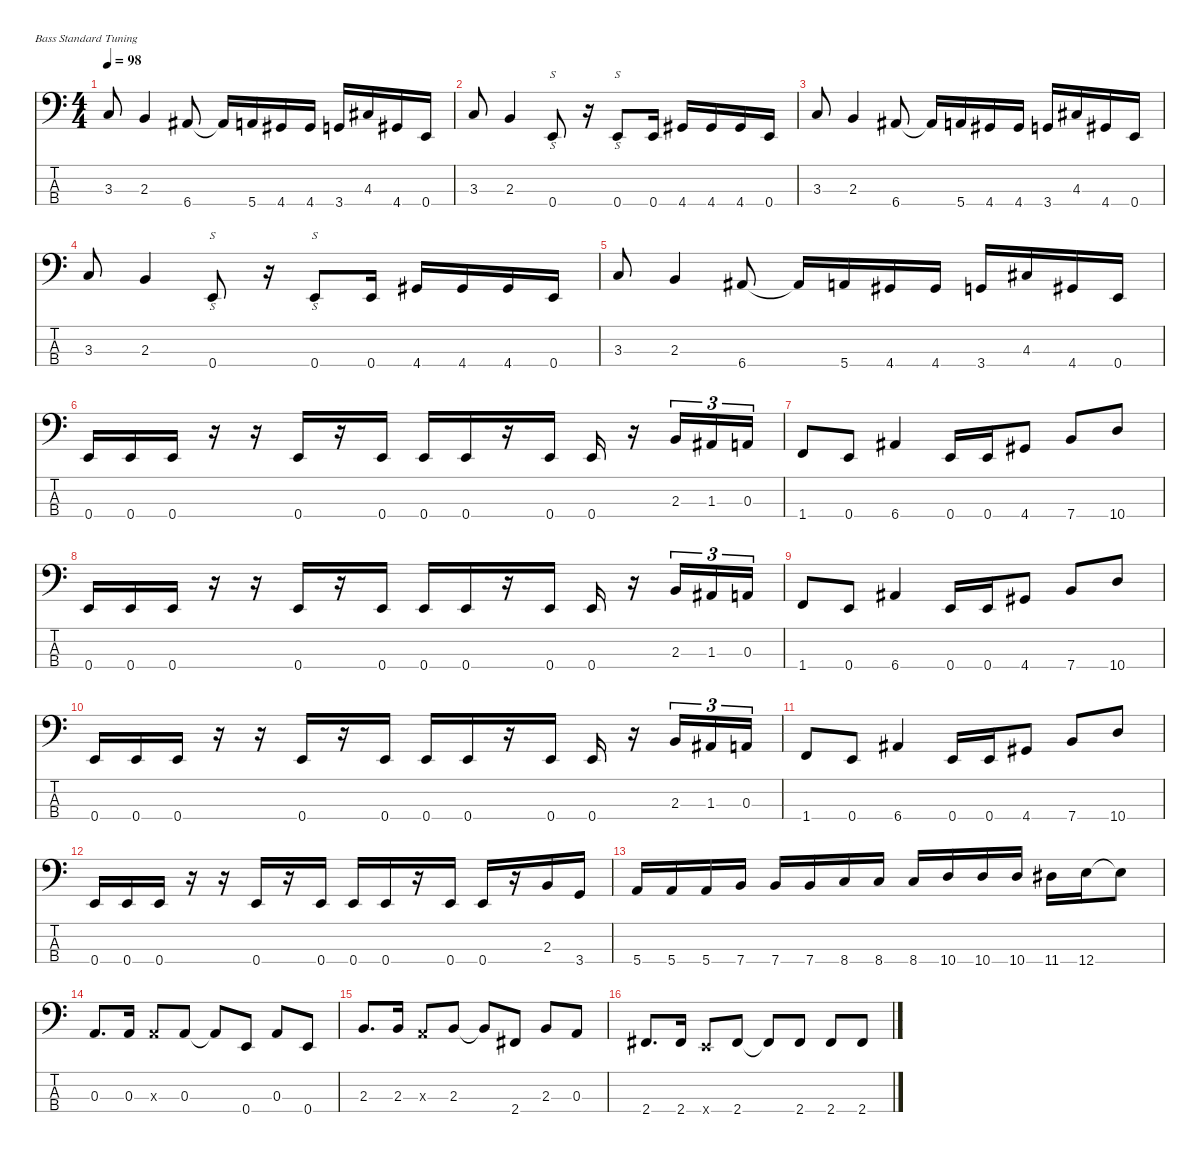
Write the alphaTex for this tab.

\defaultSystemsLayout 4
\hideDynamics
\bracketExtendMode nobrackets
\singleTrackTrackNamePolicy hidden
\multiTrackTrackNamePolicy hidden
\firstSystemTrackNameMode fullname
\otherSystemsTrackNameOrientation horizontal
\track ("Bass" "el.bs.") {instrument electricbassfinger}
\staff {score tabs}
\tuning (G2 D2 A1 E1)
\ts (4 4)
\tempo 98
\clef f4
\ks aminor
3.3.8{dy f beam Up} 2.3.4{beam Up} 6.4{acc #}.8{beam Up} 6.4{t acc #}.16{beam Up} 5.4.16{beam Up} 4.4{acc #}.16{beam Up} 4.4{acc #}.16{beam Up} 3.4.16{beam Up} 4.3{acc #}.16{beam Up} 4.4{acc #}.16{beam Up} 0.4.16{beam Up} |
3.3.8{instrument slapbass2 instrument electricbassfinger beam Up} 2.3.4{beam Up} 0.4.8{s beam Up} r.16{beam Up} 0.4.8{s beam Up} 0.4.16{beam Up} 4.4{acc #}.16{beam Up} 4.4{acc #}.16{beam Up} 4.4{acc #}.16{beam Up} 0.4.16{beam Up} |
3.3.8{beam Up} 2.3.4{beam Up} 6.4{acc #}.8{beam Up} 6.4{t acc #}.16{beam Up} 5.4.16{beam Up} 4.4{acc #}.16{beam Up} 4.4{acc #}.16{beam Up} 3.4.16{beam Up} 4.3{acc #}.16{beam Up} 4.4{acc #}.16{beam Up} 0.4.16{beam Up} |
3.3.8{instrument slapbass2 instrument electricbassfinger beam Up} 2.3.4{beam Up} 0.4.8{s beam Up} r.16{beam Up} 0.4.8{s beam Up} 0.4.16{beam Up} 4.4{acc #}.16{beam Up} 4.4{acc #}.16{beam Up} 4.4{acc #}.16{beam Up} 0.4.16{beam Up} |
3.3.8{beam Up} 2.3.4{beam Up} 6.4{acc #}.8{beam Up} 6.4{t acc #}.16{beam Up} 5.4.16{beam Up} 4.4{acc #}.16{beam Up} 4.4{acc #}.16{beam Up} 3.4.16{beam Up} 4.3{acc #}.16{beam Up} 4.4{acc #}.16{beam Up} 0.4.16{beam Up} |
0.4.16{beam Up} 0.4.16{beam Up} 0.4.16{beam Up} r.16{beam Up} r.16{beam Up} 0.4.16{beam Up} r.16{beam Up} 0.4.16{beam Up} 0.4.16{beam Up} 0.4.16{beam Up} r.16{beam Up} 0.4.16{beam Up} 0.4.16{beam Up} r.16{beam Up} 2.3.16{tu (3 2) beam Up} 1.3{acc #}.16{tu (3 2) beam Up} 0.3.16{tu (3 2) beam Up} |
1.4.8{beam Up} 0.4.8{beam Up} 6.4{acc #}.4{beam Up} 0.4.16{beam Up} 0.4.16{beam Up} 4.4{acc #}.8{beam Up} 7.4.8{beam Up} 10.4.8{beam Up} |
0.4.16{beam Up} 0.4.16{beam Up} 0.4.16{beam Up} r.16{beam Up} r.16{beam Up} 0.4.16{beam Up} r.16{beam Up} 0.4.16{beam Up} 0.4.16{beam Up} 0.4.16{beam Up} r.16{beam Up} 0.4.16{beam Up} 0.4.16{beam Up} r.16{beam Up} 2.3.16{tu (3 2) beam Up} 1.3{acc #}.16{tu (3 2) beam Up} 0.3.16{tu (3 2) beam Up} |
1.4.8{beam Up} 0.4.8{beam Up} 6.4{acc #}.4{beam Up} 0.4.16{beam Up} 0.4.16{beam Up} 4.4{acc #}.8{beam Up} 7.4.8{beam Up} 10.4.8{beam Up} |
0.4.16{beam Up} 0.4.16{beam Up} 0.4.16{beam Up} r.16{beam Up} r.16{beam Up} 0.4.16{beam Up} r.16{beam Up} 0.4.16{beam Up} 0.4.16{beam Up} 0.4.16{beam Up} r.16{beam Up} 0.4.16{beam Up} 0.4.16{beam Up} r.16{beam Up} 2.3.16{tu (3 2) beam Up} 1.3{acc #}.16{tu (3 2) beam Up} 0.3.16{tu (3 2) beam Up} |
1.4.8{beam Up} 0.4.8{beam Up} 6.4{acc #}.4{beam Up} 0.4.16{beam Up} 0.4.16{beam Up} 4.4{acc #}.8{beam Up} 7.4.8{beam Up} 10.4.8{beam Up} |
0.4.16{beam Up} 0.4.16{beam Up} 0.4.16{beam Up} r.16{beam Up} r.16{beam Up} 0.4.16{beam Up} r.16{beam Up} 0.4.16{beam Up} 0.4.16{beam Up} 0.4.16{beam Up} r.16{beam Up} 0.4.16{beam Up} 0.4.16{beam Up} r.16{beam Up} 2.3.16{beam Up} 3.4.16{beam Up} |
5.4.16{beam Up} 5.4.16{beam Up} 5.4.16{beam Up} 7.4.16{beam Up} 7.4.16{beam Up} 7.4.16{beam Up} 8.4.16{beam Up} 8.4.16{beam Up} 8.4.16{beam Up} 10.4.16{beam Up} 10.4.16{beam Up} 10.4.16{beam Up} 11.4{acc #}.16{beam Down} 12.4.16{beam Down} 12.4{t}.8{beam Down} |
0.3.8{d beam Up} 0.3.16{beam Up} 0.3{x}.8{beam Up} 0.3.8{beam Up} 0.3{t}.8{beam Up} 0.4.8{beam Up} 0.3.8{beam Up} 0.4.8{beam Up} |
2.3.8{d beam Up} 2.3.16{beam Up} 0.3{x}.8{beam Up} 2.3.8{beam Up} 2.3{t}.8{beam Up} 2.4{acc #}.8{beam Up} 2.3.8{beam Up} 0.3.8{beam Up} |
2.4{acc #}.8{d beam Up} 2.4{acc #}.16{beam Up} 0.4{x}.8{beam Up} 2.4{acc #}.8{beam Up} 2.4{t acc #}.8{beam Up} 2.4{acc #}.8{beam Up} 2.4{acc #}.8{beam Up} 2.4{acc #}.8{beam Up}
